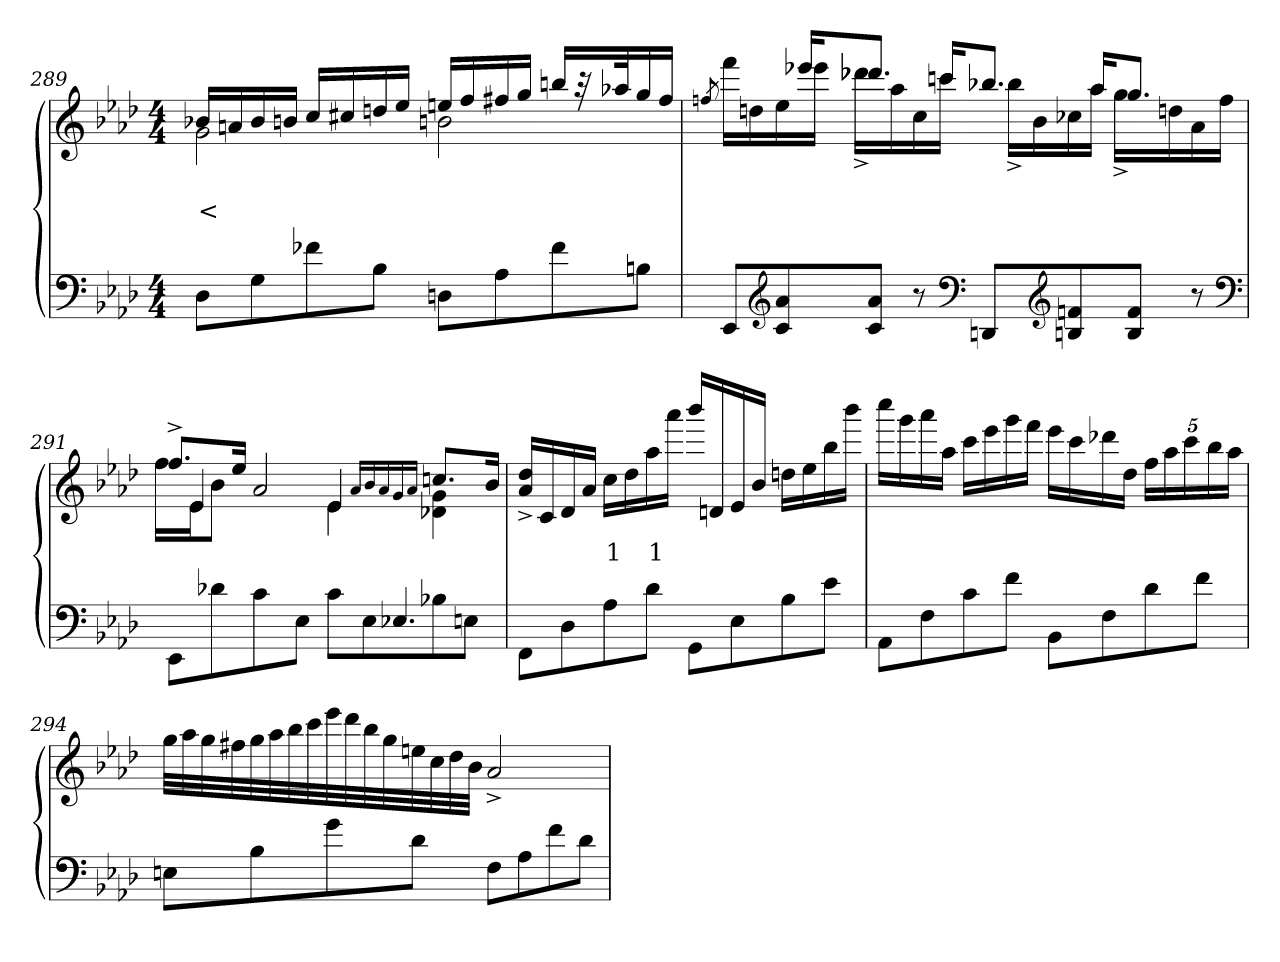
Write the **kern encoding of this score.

**kern	**kern	**text	**text
*part2	*part1	*part1	*part1
*staff2	*staff1	*staff1	*staff1
*clefF4	*clefG2	*	*
*k[b-e-a-d-]	*k[b-e-a-d-]	*	*
*M4/4	*M4/4	*	*
=289	=289	=289	=289
*	*^	*	*
8D-L	16b-XLL	2g	.	<
.	16an	.	.	.
8G	16b-	.	.	.
.	16bnJJ	.	.	.
8f-X	16ccLL	.	.	.
.	16cc#X	.	.	.
8B-J	16ddn	.	.	.
.	16ee-JJ	.	.	.
8DnL	16eenLL	2bn	.	.
.	16ff	.	.	.
8A-	16ff#X	.	.	.
.	16ggJJ	.	.	.
8f-	16bbnLL	.	.	.
.	32r	.	.	.
.	32aa-X	.	.	.
8BnJ	16gg	.	.	.
.	16ff#JJ	.	.	.
=290	=290	=290	=290	=290
.	.	8qffn/	.	.
8EE-L	8.ryy	16fffLL	.	.
.	.	16ddn	.	.
*clefG2	*	*	*	*
8a- 8c	.	16ee-	.	.
.	16eee-XKL	16eee-JJ	.	.
8a- 8cJ	8.ddd-XJ	16ddd-X^>LL	.	.
.	.	16aa-	.	.
8r	.	16cc	.	.
.	16cccnKL	16cccJJ	.	.
*clefF4	*	*	*	*
8DDnL	8.bb-XJ	16bb-^>LL	.	.
.	.	16b-	.	.
*clefG2	*	*	*	*
8fn 8Bn	.	16cc-X	.	.
.	16aa-KL	16aa-JJ	.	.
8f 8BJ	8.ggJ	16gg^>LL	.	.
.	.	16ddn	.	.
8r	.	16a-	.	.
.	16ryy	16ffJJ	.	.
*	*v	*v	*	*
*clefF4	*	*	*
=291	=291	=291	=291
*^	*^	*	*
*	*	*	*^	*	*
8EE-/L	8ryy	8.ff^>L	16ffLL	16ryy	.	.
.	.	.	16e-J	4e-/	.	.
*v	*v	*	*	*	*	*
8d-X\	.	8b-J	.	.	.
.	16ee-Jk	.	.	.	.
8c\	2a-	4ryy	.	.	.
.	.	.	8.ryy	.	.
8E-\J	.	.	.	.	.
8c\L	.	4e-\	4e-/	.	.
*^	*	*	*	*	*
8E-	4.E-X/	.	.	.	.	.
.	.	16qqa-/LL	.	.	.	.
.	.	16qqb-/	.	.	.	.
.	.	16qqa-/	.	.	.	.
.	.	16qqg/	.	.	.	.
.	.	16qqa-/JJ	.	.	.	.
8B-X\	.	8.ccnL	4g 4d-X	4ryy	.	.
8En\J	.	.	.	.	.	.
.	.	16b-Jk	.	.	.	.
*v	*v	*	*	*	*	*
*	*v	*v	*v	*	*
=292	=292	=292	=292
8FFL	16dd-^> 16a-^>LL	.	.
.	16c	.	.
8D-	16d-	.	.
.	16a-JJ	.	.
8A-	16ccLL	1	.
.	16dd-	.	.
8d-J	16aa-	1	.
.	16aaa-JJ	.	.
8GGL	16bbb-\LL	.	.
.	16dn/	.	.
8E-	16e-/	.	.
.	16b-/JJ	.	.
8B-	16ddnLL	.	.
.	16ee-	.	.
8e-J	16bb-	.	.
.	16bbb-JJ	.	.
=293	=293	=293	=293
8AA-L	16ccccLL	.	.
.	16ggg	.	.
8F	16aaa-	.	.
.	16aa-JJ	.	.
8c	16cccLL	.	.
.	16eee-	.	.
8fJ	16ggg	.	.
.	16fffJJ	.	.
8BB-L	16eee-LL	.	.
.	16ccc	.	.
8F	16ddd-X	.	.
.	16dd-JJ	.	.
8d-	20ffLL	.	.
.	20aa-	.	.
.	20ccc	.	.
8fJ	.	.	.
.	20bb-	.	.
.	20aa-JJ	.	.
=294	=294	=294	=294
8EnL	32ggLLL	.	.
.	32aa-	.	.
.	32gg	.	.
.	32ff#X	.	.
8B-	32gg	.	.
.	32aa-	.	.
.	32bb-	.	.
.	32ccc	.	.
8g	32eee-	.	.
.	32ddd-	.	.
.	32bb-	.	.
.	32gg	.	.
8d-J	32een	.	.
.	32cc	.	.
.	32dd-	.	.
.	32b-JJJ	.	.
8FL	2a-^>	.	.
8A-	.	.	.
8f	.	.	.
8d-J	.	.	.
=	=	=	=
*-	*-	*-	*-
